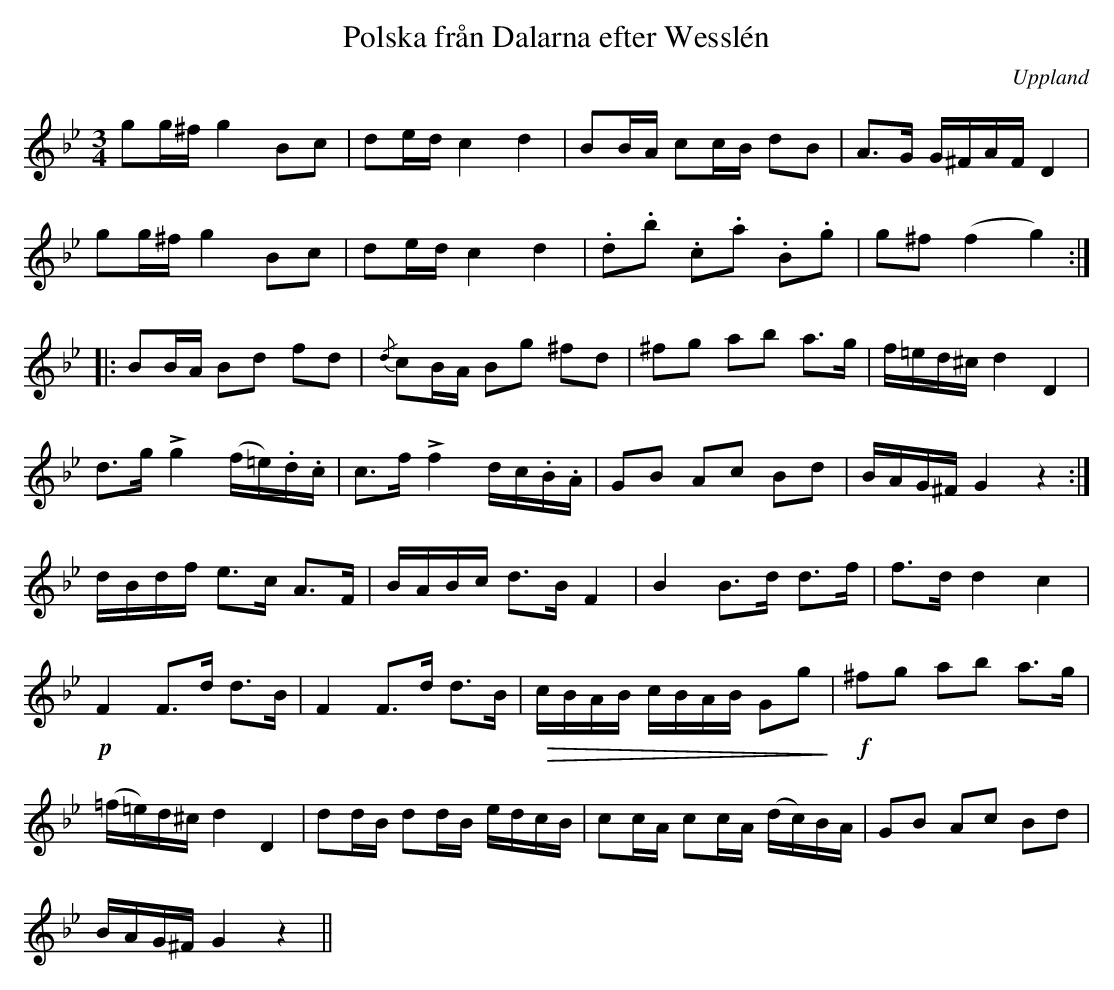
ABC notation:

X:1
T:Polska från Dalarna efter Wesslén
O:Uppland
M:3/4
L:1/16
U:t=accent
K:Gm
g2g^f g4 B2c2 | d2ed c4 d4 | B2BA c2cB d2B2 | A2>G2 G^FAF D4 |
g2g^f g4 B2c2 | d2ed c4 d4 | .d2.b2 .c2.a2 .B2.g2 | g2^f2 (f4 g4) ::
B2BA B2d2 f2d2 | {/d}c2BA B2g2 ^f2d2 | ^f2g2 a2b2 a2>g2 | f=ed^c d4 D4 |
d2>g2 tg4 (f=e).d.c | c2>f2 tf4 dc.B.A | G2B2 A2c2 B2d2 | BAG^F G4 z4 :|
dBdf e2>c2 A2>F2 | BABc d2>B2 F4 | B4 B2>d2 d2>f2 | f2>d2 d4 c4 |
!p!F4 F2>d2 d2>B2 | F4 F2>d2 d2>B2 | !>(!cBAB cBAB G2g2!>)! | !f!^f2g2 a2b2 a2>g2 |
(=f=e)d^c d4 D4 | d2dB d2dB edcB | c2cA c2cA (dc)BA | G2B2 A2c2 B2d2 |
BAG^F G4 z4 ||
